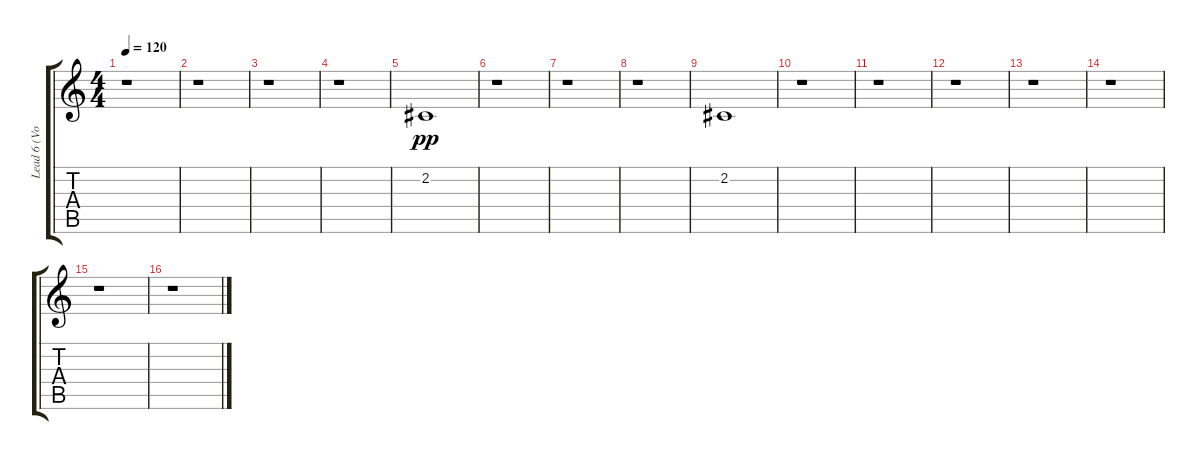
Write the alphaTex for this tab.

\track ("Lead 6 (Voice)" "Lead 6 (Vo") {instrument lead6voice}
\staff {score tabs}
\tuning (E4 B3 G3 D3 A2 E2) {hide}
\ts (4 4)
\tempo 120
\clef g2
\ks c
r.1{dy pp} |
r.1 |
r.1 |
r.1 |
2.2.1 |
r.1 |
r.1 |
r.1 |
2.2.1 |
r.1 |
r.1 |
r.1 |
r.1 |
r.1 |
r.1 |
r.1
